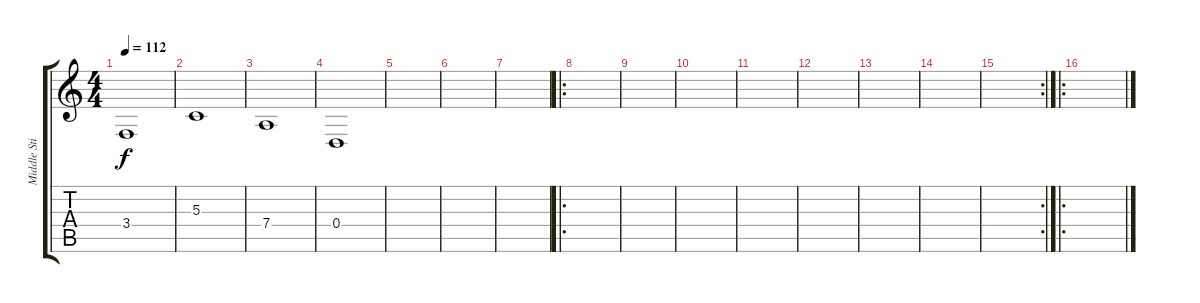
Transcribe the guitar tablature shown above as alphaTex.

\track ("Middle Stings" "Middle Sti") {instrument stringensemble1}
\staff {score tabs}
\tuning (E4 B3 G3 D3 A2 E2) {hide}
\ts (4 4)
\tempo 112
\clef g2
\ks c
3.4.1{dy f} |
5.3.1 |
7.4.1 |
0.4.1 |
|
|
|
\ro
|
|
|
|
|
|
|
\rc 2
|
\ro
